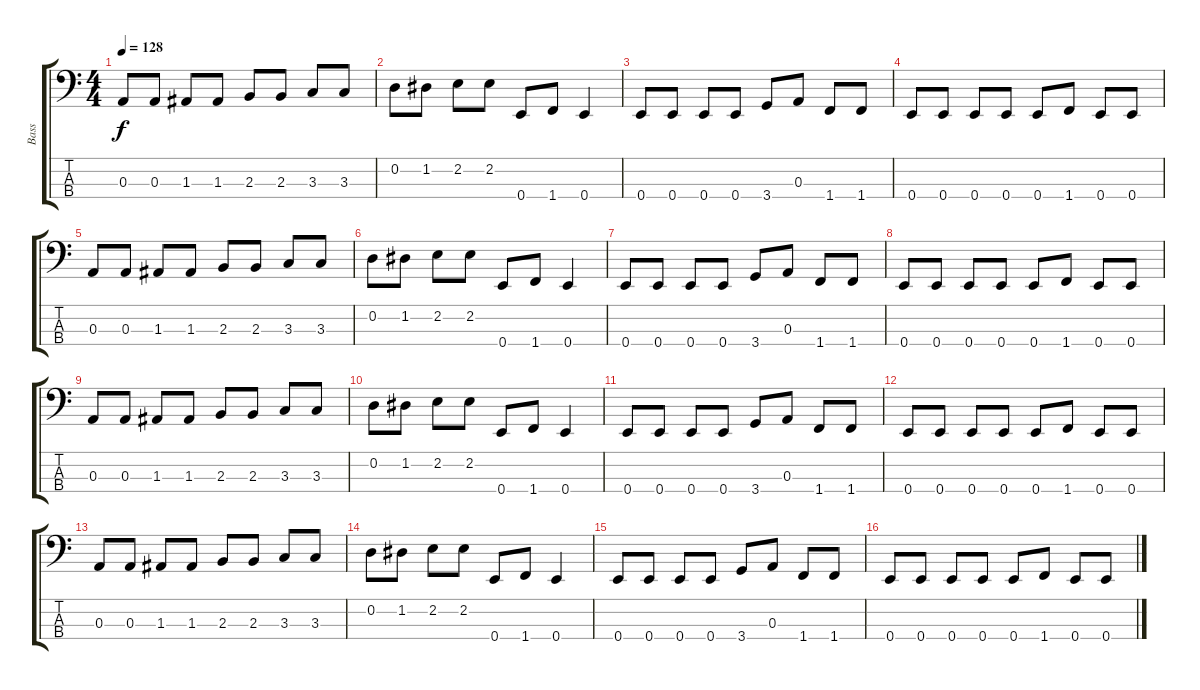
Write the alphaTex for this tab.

\track ("Bass" "Bass") {instrument electricbasspick}
\staff {score tabs}
\tuning (G2 D2 A1 E1) {hide}
\ts (4 4)
\tempo 128
\clef f4
\ks c
0.3.8{dy f} 0.3.8 1.3.8 1.3.8 2.3.8 2.3.8 3.3.8 3.3.8 |
0.2.8 1.2.8 2.2.8 2.2.8 0.4.8 1.4.8 0.4.4 |
0.4.8 0.4.8 0.4.8 0.4.8 3.4.8 0.3.8 1.4.8 1.4.8 |
0.4.8 0.4.8 0.4.8 0.4.8 0.4.8 1.4.8 0.4.8 0.4.8 |
0.3.8 0.3.8 1.3.8 1.3.8 2.3.8 2.3.8 3.3.8 3.3.8 |
0.2.8 1.2.8 2.2.8 2.2.8 0.4.8 1.4.8 0.4.4 |
0.4.8 0.4.8 0.4.8 0.4.8 3.4.8 0.3.8 1.4.8 1.4.8 |
0.4.8 0.4.8 0.4.8 0.4.8 0.4.8 1.4.8 0.4.8 0.4.8 |
0.3.8 0.3.8 1.3.8 1.3.8 2.3.8 2.3.8 3.3.8 3.3.8 |
0.2.8 1.2.8 2.2.8 2.2.8 0.4.8 1.4.8 0.4.4 |
0.4.8 0.4.8 0.4.8 0.4.8 3.4.8 0.3.8 1.4.8 1.4.8 |
0.4.8 0.4.8 0.4.8 0.4.8 0.4.8 1.4.8 0.4.8 0.4.8 |
0.3.8 0.3.8 1.3.8 1.3.8 2.3.8 2.3.8 3.3.8 3.3.8 |
0.2.8 1.2.8 2.2.8 2.2.8 0.4.8 1.4.8 0.4.4 |
0.4.8 0.4.8 0.4.8 0.4.8 3.4.8 0.3.8 1.4.8 1.4.8 |
0.4.8 0.4.8 0.4.8 0.4.8 0.4.8 1.4.8 0.4.8 0.4.8
